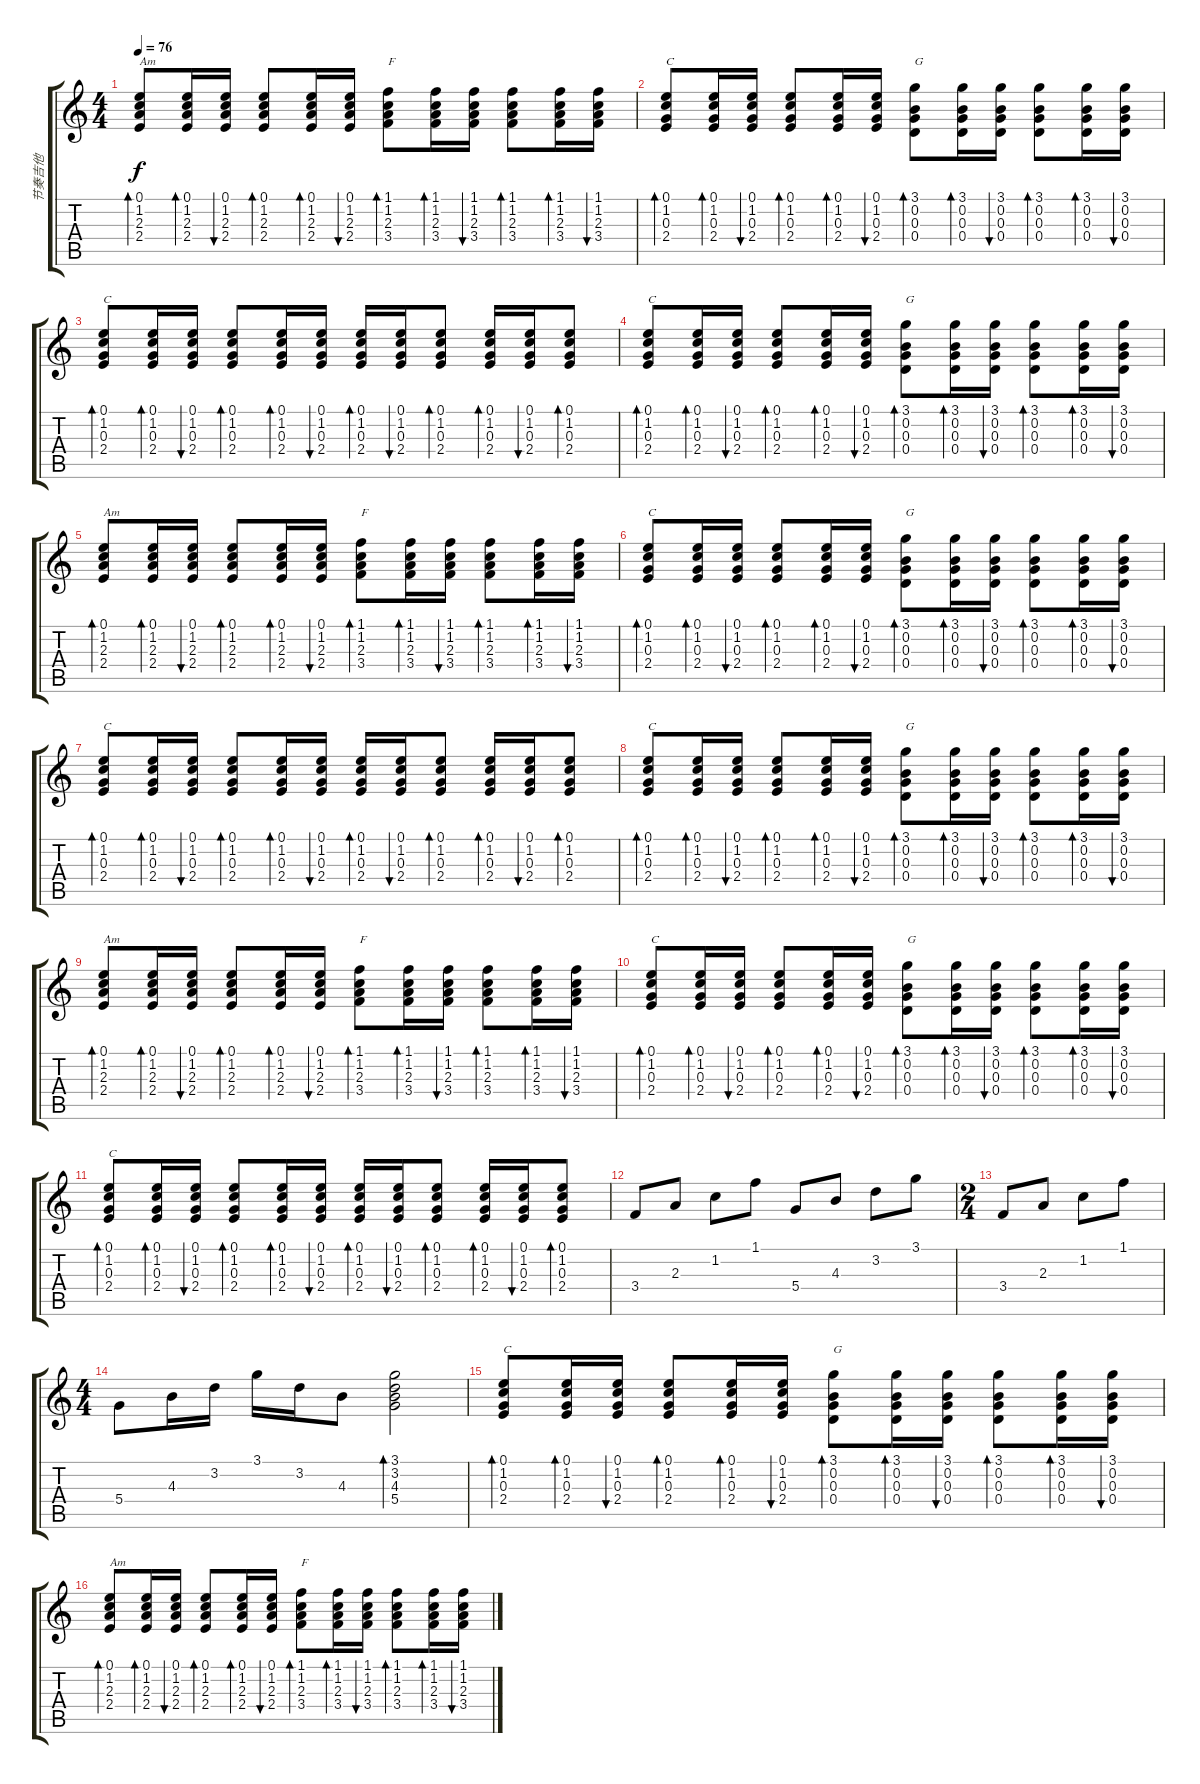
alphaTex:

\track ("节奏吉他" "节奏吉他") {instrument acousticguitarsteel}
\staff {score tabs}
\tuning (E4 B3 G3 D3 A2 E2) {hide}
\ts (4 4)
\tempo 76
\clef g2
\ks c
(0.1 1.2 2.3 2.4).8{bd 30 txt "Am" dy f} (0.1 1.2 2.3 2.4).16{bd 30} (0.1 1.2 2.3 2.4).16{bu 30} (0.1 1.2 2.3 2.4).8{bd 30} (0.1 1.2 2.3 2.4).16{bd 30} (0.1 1.2 2.3 2.4).16{bu 30} (1.1 1.2 2.3 3.4).8{bd 30 txt "F"} (1.1 1.2 2.3 3.4).16{bd 30} (1.1 1.2 2.3 3.4).16{bu 30} (1.1 1.2 2.3 3.4).8{bd 30} (1.1 1.2 2.3 3.4).16{bd 30} (1.1 1.2 2.3 3.4).16{bu 30} |
(0.1 1.2 0.3 2.4).8{bd 30 txt "C"} (0.1 1.2 0.3 2.4).16{bd 30} (0.1 1.2 0.3 2.4).16{bu 30} (0.1 1.2 0.3 2.4).8{bd 30} (0.1 1.2 0.3 2.4).16{bd 30} (0.1 1.2 0.3 2.4).16{bu 30} (3.1 0.2 0.3 0.4).8{bd 30 txt "G"} (3.1 0.2 0.3 0.4).16{bd 30} (3.1 0.2 0.3 0.4).16{bu 30} (3.1 0.2 0.3 0.4).8{bd 30} (3.1 0.2 0.3 0.4).16{bd 30} (3.1 0.2 0.3 0.4).16{bu 30} |
(0.1 1.2 0.3 2.4).8{bd 30 txt "C"} (0.1 1.2 0.3 2.4).16{bd 30} (0.1 1.2 0.3 2.4).16{bu 30} (0.1 1.2 0.3 2.4).8{bd 30} (0.1 1.2 0.3 2.4).16{bd 30} (0.1 1.2 0.3 2.4).16{bu 30} (0.1 1.2 0.3 2.4).16{bd 30} (0.1 1.2 0.3 2.4).16{bu 30} (0.1 1.2 0.3 2.4).8{bd 30} (0.1 1.2 0.3 2.4).16{bd 30} (0.1 1.2 0.3 2.4).16{bu 30} (0.1 1.2 0.3 2.4).8{bd 30} |
(0.1 1.2 0.3 2.4).8{bd 30 txt "C"} (0.1 1.2 0.3 2.4).16{bd 30} (0.1 1.2 0.3 2.4).16{bu 30} (0.1 1.2 0.3 2.4).8{bd 30} (0.1 1.2 0.3 2.4).16{bd 30} (0.1 1.2 0.3 2.4).16{bu 30} (3.1 0.2 0.3 0.4).8{bd 30 txt "G"} (3.1 0.2 0.3 0.4).16{bd 30} (3.1 0.2 0.3 0.4).16{bu 30} (3.1 0.2 0.3 0.4).8{bd 30} (3.1 0.2 0.3 0.4).16{bd 30} (3.1 0.2 0.3 0.4).16{bu 30} |
(0.1 1.2 2.3 2.4).8{bd 30 txt "Am"} (0.1 1.2 2.3 2.4).16{bd 30} (0.1 1.2 2.3 2.4).16{bu 30} (0.1 1.2 2.3 2.4).8{bd 30} (0.1 1.2 2.3 2.4).16{bd 30} (0.1 1.2 2.3 2.4).16{bu 30} (1.1 1.2 2.3 3.4).8{bd 30 txt "F"} (1.1 1.2 2.3 3.4).16{bd 30} (1.1 1.2 2.3 3.4).16{bu 30} (1.1 1.2 2.3 3.4).8{bd 30} (1.1 1.2 2.3 3.4).16{bd 30} (1.1 1.2 2.3 3.4).16{bu 30} |
(0.1 1.2 0.3 2.4).8{bd 30 txt "C"} (0.1 1.2 0.3 2.4).16{bd 30} (0.1 1.2 0.3 2.4).16{bu 30} (0.1 1.2 0.3 2.4).8{bd 30} (0.1 1.2 0.3 2.4).16{bd 30} (0.1 1.2 0.3 2.4).16{bu 30} (3.1 0.2 0.3 0.4).8{bd 30 txt "G"} (3.1 0.2 0.3 0.4).16{bd 30} (3.1 0.2 0.3 0.4).16{bu 30} (3.1 0.2 0.3 0.4).8{bd 30} (3.1 0.2 0.3 0.4).16{bd 30} (3.1 0.2 0.3 0.4).16{bu 30} |
(0.1 1.2 0.3 2.4).8{bd 30 txt "C"} (0.1 1.2 0.3 2.4).16{bd 30} (0.1 1.2 0.3 2.4).16{bu 30} (0.1 1.2 0.3 2.4).8{bd 30} (0.1 1.2 0.3 2.4).16{bd 30} (0.1 1.2 0.3 2.4).16{bu 30} (0.1 1.2 0.3 2.4).16{bd 30} (0.1 1.2 0.3 2.4).16{bu 30} (0.1 1.2 0.3 2.4).8{bd 30} (0.1 1.2 0.3 2.4).16{bd 30} (0.1 1.2 0.3 2.4).16{bu 30} (0.1 1.2 0.3 2.4).8{bd 30} |
(0.1 1.2 0.3 2.4).8{bd 30 txt "C"} (0.1 1.2 0.3 2.4).16{bd 30} (0.1 1.2 0.3 2.4).16{bu 30} (0.1 1.2 0.3 2.4).8{bd 30} (0.1 1.2 0.3 2.4).16{bd 30} (0.1 1.2 0.3 2.4).16{bu 30} (3.1 0.2 0.3 0.4).8{bd 30 txt "G"} (3.1 0.2 0.3 0.4).16{bd 30} (3.1 0.2 0.3 0.4).16{bu 30} (3.1 0.2 0.3 0.4).8{bd 30} (3.1 0.2 0.3 0.4).16{bd 30} (3.1 0.2 0.3 0.4).16{bu 30} |
(0.1 1.2 2.3 2.4).8{bd 30 txt "Am"} (0.1 1.2 2.3 2.4).16{bd 30} (0.1 1.2 2.3 2.4).16{bu 30} (0.1 1.2 2.3 2.4).8{bd 30} (0.1 1.2 2.3 2.4).16{bd 30} (0.1 1.2 2.3 2.4).16{bu 30} (1.1 1.2 2.3 3.4).8{bd 30 txt "F"} (1.1 1.2 2.3 3.4).16{bd 30} (1.1 1.2 2.3 3.4).16{bu 30} (1.1 1.2 2.3 3.4).8{bd 30} (1.1 1.2 2.3 3.4).16{bd 30} (1.1 1.2 2.3 3.4).16{bu 30} |
(0.1 1.2 0.3 2.4).8{bd 30 txt "C"} (0.1 1.2 0.3 2.4).16{bd 30} (0.1 1.2 0.3 2.4).16{bu 30} (0.1 1.2 0.3 2.4).8{bd 30} (0.1 1.2 0.3 2.4).16{bd 30} (0.1 1.2 0.3 2.4).16{bu 30} (3.1 0.2 0.3 0.4).8{bd 30 txt "G"} (3.1 0.2 0.3 0.4).16{bd 30} (3.1 0.2 0.3 0.4).16{bu 30} (3.1 0.2 0.3 0.4).8{bd 30} (3.1 0.2 0.3 0.4).16{bd 30} (3.1 0.2 0.3 0.4).16{bu 30} |
(0.1 1.2 0.3 2.4).8{bd 30 txt "C"} (0.1 1.2 0.3 2.4).16{bd 30} (0.1 1.2 0.3 2.4).16{bu 30} (0.1 1.2 0.3 2.4).8{bd 30} (0.1 1.2 0.3 2.4).16{bd 30} (0.1 1.2 0.3 2.4).16{bu 30} (0.1 1.2 0.3 2.4).16{bd 30} (0.1 1.2 0.3 2.4).16{bu 30} (0.1 1.2 0.3 2.4).8{bd 30} (0.1 1.2 0.3 2.4).16{bd 30} (0.1 1.2 0.3 2.4).16{bu 30} (0.1 1.2 0.3 2.4).8{bd 30} |
3.4.8 2.3.8 1.2.8 1.1.8 5.4.8 4.3.8 3.2.8 3.1.8 |
\ts (2 4)
3.4.8 2.3.8 1.2.8 1.1.8 |
\ts (4 4)
5.4.8 4.3.16 3.2.16 3.1.16 3.2.16 4.3.8 (3.1 3.2 4.3 5.4).2{bd 240} |
(0.1 1.2 0.3 2.4).8{bd 30 txt "C"} (0.1 1.2 0.3 2.4).16{bd 30} (0.1 1.2 0.3 2.4).16{bu 30} (0.1 1.2 0.3 2.4).8{bd 30} (0.1 1.2 0.3 2.4).16{bd 30} (0.1 1.2 0.3 2.4).16{bu 30} (3.1 0.2 0.3 0.4).8{bd 30 txt "G"} (3.1 0.2 0.3 0.4).16{bd 30} (3.1 0.2 0.3 0.4).16{bu 30} (3.1 0.2 0.3 0.4).8{bd 30} (3.1 0.2 0.3 0.4).16{bd 30} (3.1 0.2 0.3 0.4).16{bu 30} |
(0.1 1.2 2.3 2.4).8{bd 30 txt "Am"} (0.1 1.2 2.3 2.4).16{bd 30} (0.1 1.2 2.3 2.4).16{bu 30} (0.1 1.2 2.3 2.4).8{bd 30} (0.1 1.2 2.3 2.4).16{bd 30} (0.1 1.2 2.3 2.4).16{bu 30} (1.1 1.2 2.3 3.4).8{bd 30 txt "F"} (1.1 1.2 2.3 3.4).16{bd 30} (1.1 1.2 2.3 3.4).16{bu 30} (1.1 1.2 2.3 3.4).8{bd 30} (1.1 1.2 2.3 3.4).16{bd 30} (1.1 1.2 2.3 3.4).16{bu 30}
